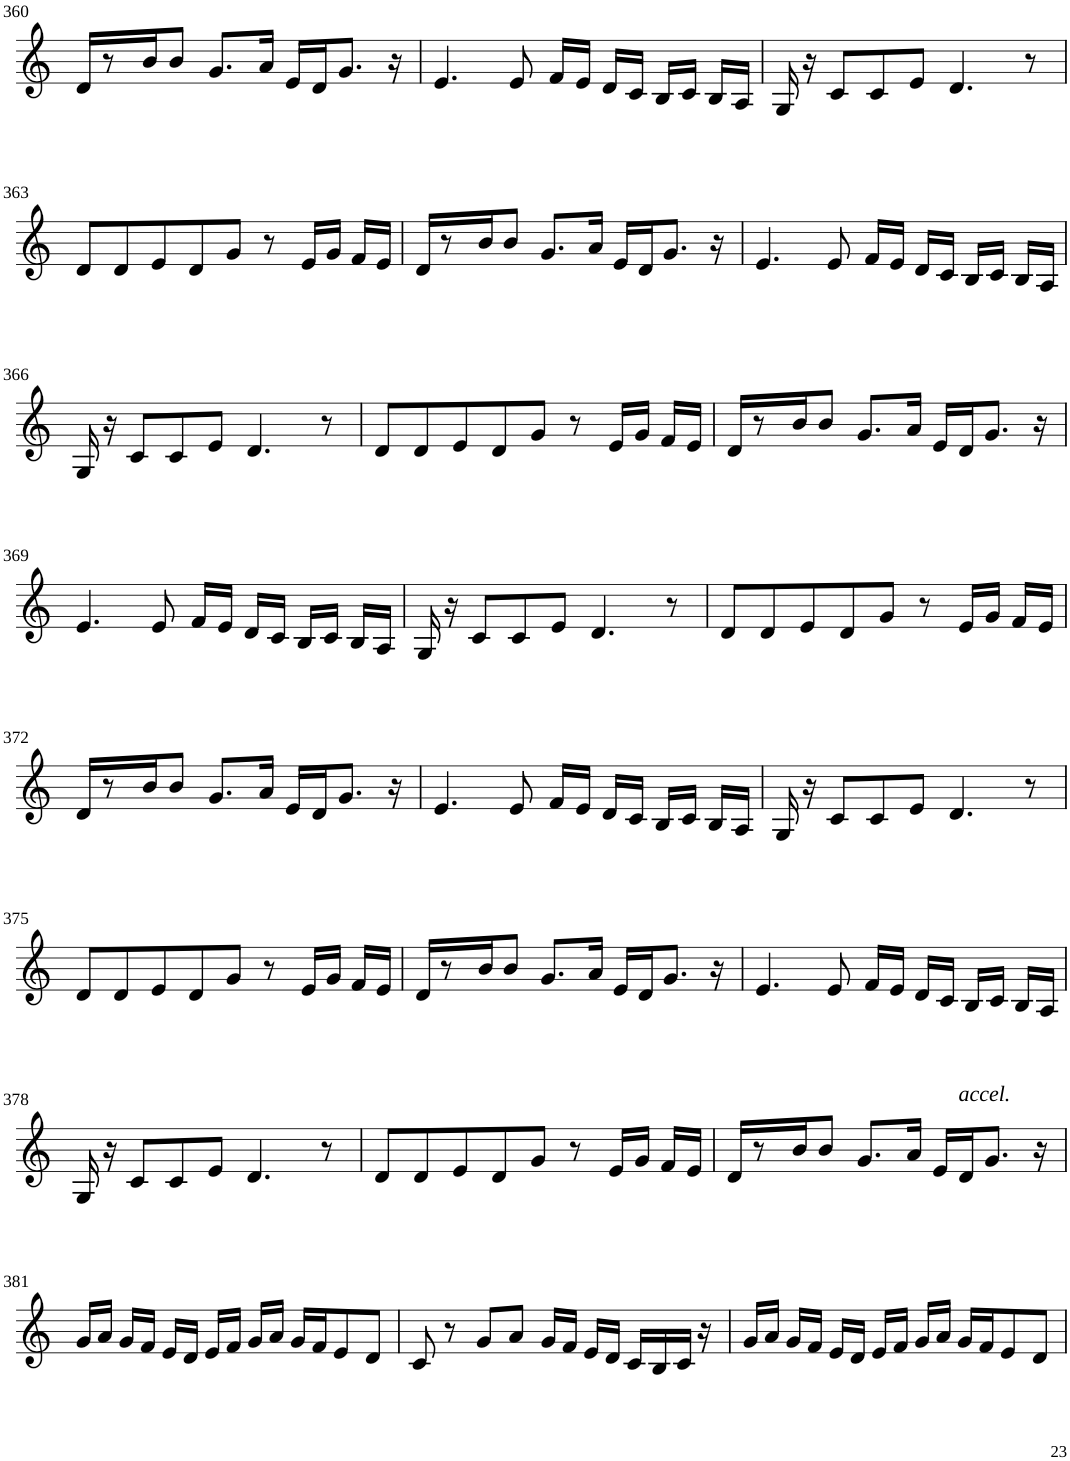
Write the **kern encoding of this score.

**kern
*part1
*staff1
*I"Violin
!!LO:PB:g=z
*clefG2
*k[]
*C:
*M8/8
=360
16d/KL
8r
16b/K
8b/J
8.g/L
16a/Jk
16e/LL
16d/J
8.g/J
16r
=361
4.e/
8e/
16f/LL
16e/JJ
16d/LL
16c/JJ
16B/LL
16c/JJ
16B/LL
16A/JJ
=362
16G/
16r
8c/L
8c/
8e/J
4.d/
8r
!!LO:LB:g=z
=363
8d/L
8d/
8e/
8d/
8g/J
8r
16e/LL
16g/JJ
16f/LL
16e/JJ
=364
16d/KL
8r
16b/K
8b/J
8.g/L
16a/Jk
16e/LL
16d/J
8.g/J
16r
=365
4.e/
8e/
16f/LL
16e/JJ
16d/LL
16c/JJ
16B/LL
16c/JJ
16B/LL
16A/JJ
!!LO:LB:g=z
=366
16G/
16r
8c/L
8c/
8e/J
4.d/
8r
=367
8d/L
8d/
8e/
8d/
8g/J
8r
16e/LL
16g/JJ
16f/LL
16e/JJ
=368
16d/KL
8r
16b/K
8b/J
8.g/L
16a/Jk
16e/LL
16d/J
8.g/J
16r
!!LO:LB:g=z
=369
4.e/
8e/
16f/LL
16e/JJ
16d/LL
16c/JJ
16B/LL
16c/JJ
16B/LL
16A/JJ
=370
16G/
16r
8c/L
8c/
8e/J
4.d/
8r
=371
8d/L
8d/
8e/
8d/
8g/J
8r
16e/LL
16g/JJ
16f/LL
16e/JJ
!!LO:LB:g=z
=372
16d/KL
8r
16b/K
8b/J
8.g/L
16a/Jk
16e/LL
16d/J
8.g/J
16r
=373
4.e/
8e/
16f/LL
16e/JJ
16d/LL
16c/JJ
16B/LL
16c/JJ
16B/LL
16A/JJ
=374
16G/
16r
8c/L
8c/
8e/J
4.d/
8r
!!LO:LB:g=z
=375
8d/L
8d/
8e/
8d/
8g/J
8r
16e/LL
16g/JJ
16f/LL
16e/JJ
=376
16d/KL
8r
16b/K
8b/J
8.g/L
16a/Jk
16e/LL
16d/J
8.g/J
16r
=377
4.e/
8e/
16f/LL
16e/JJ
16d/LL
16c/JJ
16B/LL
16c/JJ
16B/LL
16A/JJ
!!LO:LB:g=z
=378
16G/
16r
8c/L
8c/
8e/J
4.d/
8r
=379
8d/L
8d/
8e/
8d/
8g/J
8r
16e/LL
16g/JJ
16f/LL
16e/JJ
=380
16d/KL
8r
16b/K
8b/J
8.g/L
16a/Jk
16e/LL
!LO:TX:a:i:t=accel.
16d/J
8.g/J
16r
!!LO:LB:g=z
=381
16g/LL
16a/JJ
16g/LL
16f/JJ
16e/LL
16d/JJ
16e/LL
16f/JJ
16g/LL
16a/JJ
16g/LL
16f/J
8e/
8d/J
=382
8c/
8r
8g/L
8a/J
16g/LL
16f/JJ
16e/LL
16d/JJ
16c/LL
16B/
16c/JJ
16r
=383
16g/LL
16a/JJ
16g/LL
16f/JJ
16e/LL
16d/JJ
16e/LL
16f/JJ
16g/LL
16a/JJ
16g/LL
16f/J
8e/
8d/J
=
*-
